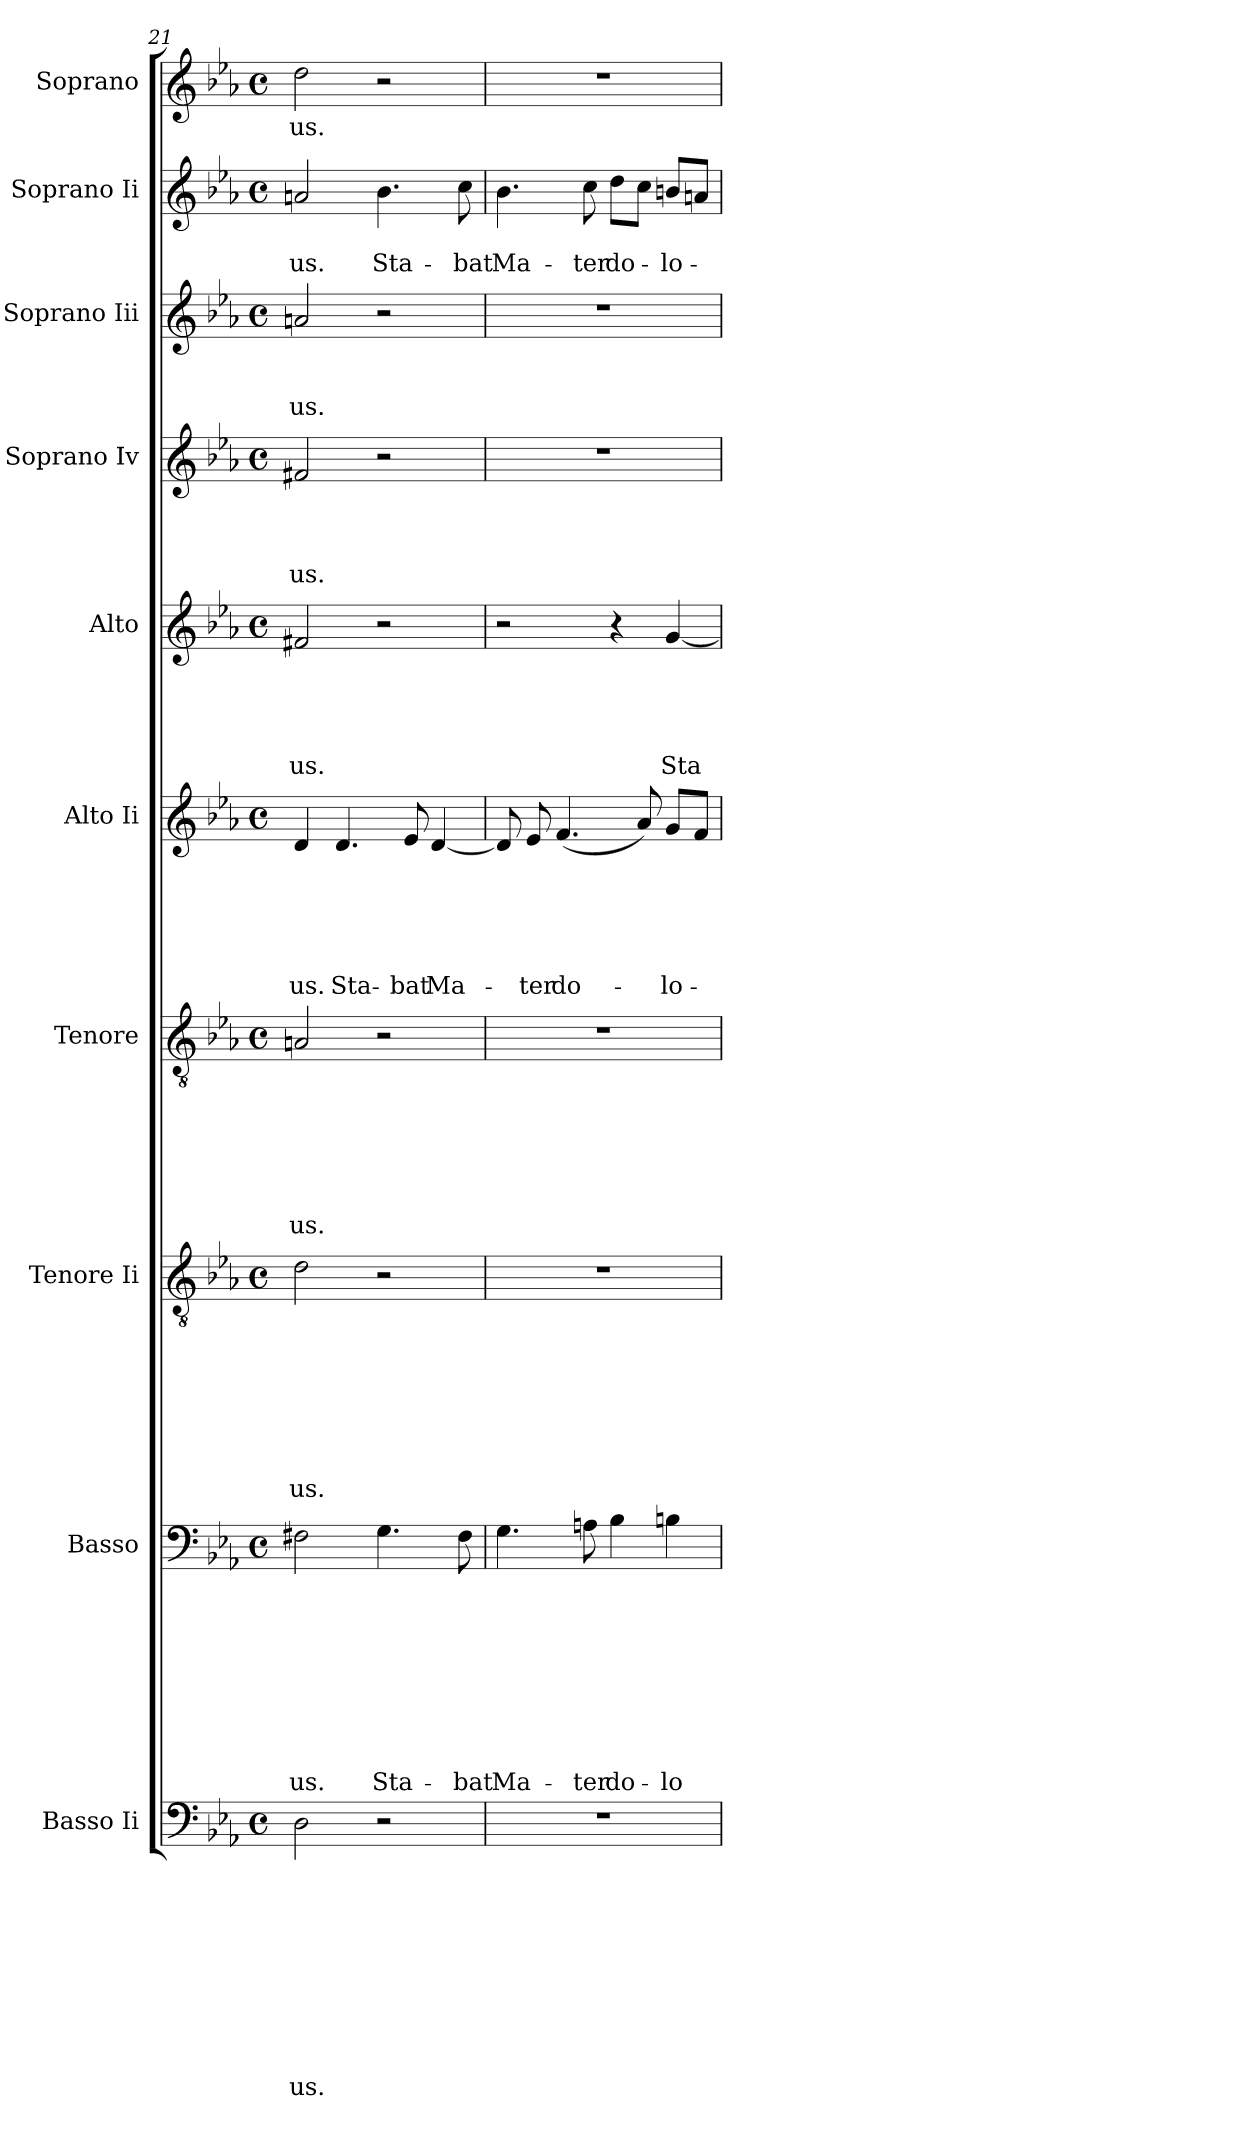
**kern	**text	**text	**text	**text	**text	**text	**text	**text	**text	**text	**kern	**text	**text	**text	**text	**text	**text	**text	**text	**text	**kern	**text	**text	**text	**text	**text	**text	**text	**text	**kern	**text	**text	**text	**text	**text	**text	**text	**kern	**text	**text	**text	**text	**text	**text	**kern	**text	**text	**text	**text	**text	**kern	**text	**text	**text	**text	**kern	**text	**text	**text	**kern	**text	**text	**kern	**text
*part10	*part10	*part10	*part10	*part10	*part10	*part10	*part10	*part10	*part10	*part10	*part9	*part9	*part9	*part9	*part9	*part9	*part9	*part9	*part9	*part9	*part8	*part8	*part8	*part8	*part8	*part8	*part8	*part8	*part8	*part7	*part7	*part7	*part7	*part7	*part7	*part7	*part7	*part6	*part6	*part6	*part6	*part6	*part6	*part6	*part5	*part5	*part5	*part5	*part5	*part5	*part4	*part4	*part4	*part4	*part4	*part3	*part3	*part3	*part3	*part2	*part2	*part2	*part1	*part1
*staff10	*staff10	*staff10	*staff10	*staff10	*staff10	*staff10	*staff10	*staff10	*staff10	*staff10	*staff9	*staff9	*staff9	*staff9	*staff9	*staff9	*staff9	*staff9	*staff9	*staff9	*staff8	*staff8	*staff8	*staff8	*staff8	*staff8	*staff8	*staff8	*staff8	*staff7	*staff7	*staff7	*staff7	*staff7	*staff7	*staff7	*staff7	*staff6	*staff6	*staff6	*staff6	*staff6	*staff6	*staff6	*staff5	*staff5	*staff5	*staff5	*staff5	*staff5	*staff4	*staff4	*staff4	*staff4	*staff4	*staff3	*staff3	*staff3	*staff3	*staff2	*staff2	*staff2	*staff1	*staff1
*I"Basso Ii	*	*	*	*	*	*	*	*	*	*	*I"Basso	*	*	*	*	*	*	*	*	*	*I"Tenore Ii	*	*	*	*	*	*	*	*	*I"Tenore	*	*	*	*	*	*	*	*I"Alto Ii	*	*	*	*	*	*	*I"Alto	*	*	*	*	*	*I"Soprano Iv	*	*	*	*	*I"Soprano Iii	*	*	*	*I"Soprano Ii	*	*	*I"Soprano	*
*clefF4	*	*	*	*	*	*	*	*	*	*	*clefF4	*	*	*	*	*	*	*	*	*	*clefGv2	*	*	*	*	*	*	*	*	*clefGv2	*	*	*	*	*	*	*	*clefG2	*	*	*	*	*	*	*clefG2	*	*	*	*	*	*clefG2	*	*	*	*	*clefG2	*	*	*	*clefG2	*	*	*clefG2	*
*k[b-e-a-]	*	*	*	*	*	*	*	*	*	*	*k[b-e-a-]	*	*	*	*	*	*	*	*	*	*k[b-e-a-]	*	*	*	*	*	*	*	*	*k[b-e-a-]	*	*	*	*	*	*	*	*k[b-e-a-]	*	*	*	*	*	*	*k[b-e-a-]	*	*	*	*	*	*k[b-e-a-]	*	*	*	*	*k[b-e-a-]	*	*	*	*k[b-e-a-]	*	*	*k[b-e-a-]	*
*E-:	*	*	*	*	*	*	*	*	*	*	*E-:	*	*	*	*	*	*	*	*	*	*E-:	*	*	*	*	*	*	*	*	*E-:	*	*	*	*	*	*	*	*E-:	*	*	*	*	*	*	*E-:	*	*	*	*	*	*E-:	*	*	*	*	*E-:	*	*	*	*E-:	*	*	*E-:	*
*M4/4	*	*	*	*	*	*	*	*	*	*	*M4/4	*	*	*	*	*	*	*	*	*	*M4/4	*	*	*	*	*	*	*	*	*M4/4	*	*	*	*	*	*	*	*M4/4	*	*	*	*	*	*	*M4/4	*	*	*	*	*	*M4/4	*	*	*	*	*M4/4	*	*	*	*M4/4	*	*	*M4/4	*
*met(c)	*	*	*	*	*	*	*	*	*	*	*met(c)	*	*	*	*	*	*	*	*	*	*met(c)	*	*	*	*	*	*	*	*	*met(c)	*	*	*	*	*	*	*	*met(c)	*	*	*	*	*	*	*met(c)	*	*	*	*	*	*met(c)	*	*	*	*	*met(c)	*	*	*	*met(c)	*	*	*met(c)	*
=21	=21	=21	=21	=21	=21	=21	=21	=21	=21	=21	=21	=21	=21	=21	=21	=21	=21	=21	=21	=21	=21	=21	=21	=21	=21	=21	=21	=21	=21	=21	=21	=21	=21	=21	=21	=21	=21	=21	=21	=21	=21	=21	=21	=21	=21	=21	=21	=21	=21	=21	=21	=21	=21	=21	=21	=21	=21	=21	=21	=21	=21	=21	=21	=21
!	!	!	!	!	!	!	!	!	!	!LO:LY:b	!	!	!	!	!	!	!	!	!	!LO:LY:b	!	!	!	!	!	!	!	!	!LO:LY:b	!	!	!	!	!	!	!	!LO:LY:b	!	!	!	!	!	!	!LO:LY:b	!	!	!	!	!	!LO:LY:b	!	!	!	!	!LO:LY:b	!	!	!	!LO:LY:b	!	!	!LO:LY:b	!	!LO:LY:b
2D\	.	.	.	.	.	.	.	.	.	-us.	2F#X\	.	.	.	.	.	.	.	.	-us.	2d\	.	.	.	.	.	.	.	-us.	2An/	.	.	.	.	.	.	-us.	4d/	.	.	.	.	.	-us.	2f#X/	.	.	.	.	-us.	2f#X/	.	.	.	-us.	2an/	.	.	-us.	2an/	.	-us.	2dd\	-us.
!	!	!	!	!	!	!	!	!	!	!	!	!	!	!	!	!	!	!	!	!	!	!	!	!	!	!	!	!	!	!	!	!	!	!	!	!	!	!	!	!	!	!	!	!LO:LY:b	!	!	!	!	!	!	!	!	!	!	!	!	!	!	!	!	!	!	!	!
.	.	.	.	.	.	.	.	.	.	.	.	.	.	.	.	.	.	.	.	.	.	.	.	.	.	.	.	.	.	.	.	.	.	.	.	.	.	4.d/	.	.	.	.	.	Sta-	.	.	.	.	.	.	.	.	.	.	.	.	.	.	.	.	.	.	.	.
!	!	!	!	!	!	!	!	!	!	!	!	!	!	!	!	!	!	!	!	!LO:LY:b	!	!	!	!	!	!	!	!	!	!	!	!	!	!	!	!	!	!	!	!	!	!	!	!	!	!	!	!	!	!	!	!	!	!	!	!	!	!	!	!	!	!LO:LY:b	!	!
2r	.	.	.	.	.	.	.	.	.	.	4.G\	.	.	.	.	.	.	.	.	Sta-	2r	.	.	.	.	.	.	.	.	2r	.	.	.	.	.	.	.	.	.	.	.	.	.	.	2r	.	.	.	.	.	2r	.	.	.	.	2r	.	.	.	4.b-\	.	Sta-	2r	.
!	!	!	!	!	!	!	!	!	!	!	!	!	!	!	!	!	!	!	!	!	!	!	!	!	!	!	!	!	!	!	!	!	!	!	!	!	!	!	!	!	!	!	!	!LO:LY:b	!	!	!	!	!	!	!	!	!	!	!	!	!	!	!	!	!	!	!	!
.	.	.	.	.	.	.	.	.	.	.	.	.	.	.	.	.	.	.	.	.	.	.	.	.	.	.	.	.	.	.	.	.	.	.	.	.	.	8e-/	.	.	.	.	.	-bat	.	.	.	.	.	.	.	.	.	.	.	.	.	.	.	.	.	.	.	.
!	!	!	!	!	!	!	!	!	!	!	!	!	!	!	!	!	!	!	!	!	!	!	!	!	!	!	!	!	!	!	!	!	!	!	!	!	!	!	!	!	!	!	!	!LO:LY:b	!	!	!	!	!	!	!	!	!	!	!	!	!	!	!	!	!	!	!	!
.	.	.	.	.	.	.	.	.	.	.	.	.	.	.	.	.	.	.	.	.	.	.	.	.	.	.	.	.	.	.	.	.	.	.	.	.	.	[<4d/	.	.	.	.	.	Ma-	.	.	.	.	.	.	.	.	.	.	.	.	.	.	.	.	.	.	.	.
!	!	!	!	!	!	!	!	!	!	!	!	!	!	!	!	!	!	!	!	!LO:LY:b	!	!	!	!	!	!	!	!	!	!	!	!	!	!	!	!	!	!	!	!	!	!	!	!	!	!	!	!	!	!	!	!	!	!	!	!	!	!	!	!	!	!LO:LY:b	!	!
.	.	.	.	.	.	.	.	.	.	.	8F#\	.	.	.	.	.	.	.	.	-bat	.	.	.	.	.	.	.	.	.	.	.	.	.	.	.	.	.	.	.	.	.	.	.	.	.	.	.	.	.	.	.	.	.	.	.	.	.	.	.	8cc\	.	-bat	.	.
=22	=22	=22	=22	=22	=22	=22	=22	=22	=22	=22	=22	=22	=22	=22	=22	=22	=22	=22	=22	=22	=22	=22	=22	=22	=22	=22	=22	=22	=22	=22	=22	=22	=22	=22	=22	=22	=22	=22	=22	=22	=22	=22	=22	=22	=22	=22	=22	=22	=22	=22	=22	=22	=22	=22	=22	=22	=22	=22	=22	=22	=22	=22	=22	=22
!	!	!	!	!	!	!	!	!	!	!	!	!	!	!	!	!	!	!	!	!LO:LY:b	!	!	!	!	!	!	!	!	!	!	!	!	!	!	!	!	!	!	!	!	!	!	!	!	!	!	!	!	!	!	!	!	!	!	!	!	!	!	!	!	!	!LO:LY:b	!	!
1r	.	.	.	.	.	.	.	.	.	.	4.G\	.	.	.	.	.	.	.	.	Ma-	1r	.	.	.	.	.	.	.	.	1r	.	.	.	.	.	.	.	8d/]	.	.	.	.	.	.	2r	.	.	.	.	.	1r	.	.	.	.	1r	.	.	.	4.b-\	.	Ma-	1r	.
!	!	!	!	!	!	!	!	!	!	!	!	!	!	!	!	!	!	!	!	!	!	!	!	!	!	!	!	!	!	!	!	!	!	!	!	!	!	!	!	!	!	!	!	!LO:LY:b	!	!	!	!	!	!	!	!	!	!	!	!	!	!	!	!	!	!	!	!
.	.	.	.	.	.	.	.	.	.	.	.	.	.	.	.	.	.	.	.	.	.	.	.	.	.	.	.	.	.	.	.	.	.	.	.	.	.	8e-/	.	.	.	.	.	-ter	.	.	.	.	.	.	.	.	.	.	.	.	.	.	.	.	.	.	.	.
!	!	!	!	!	!	!	!	!	!	!	!	!	!	!	!	!	!	!	!	!	!	!	!	!	!	!	!	!	!	!	!	!	!	!	!	!	!	!	!	!	!	!	!	!LO:LY:b	!	!	!	!	!	!	!	!	!	!	!	!	!	!	!	!	!	!	!	!
.	.	.	.	.	.	.	.	.	.	.	.	.	.	.	.	.	.	.	.	.	.	.	.	.	.	.	.	.	.	.	.	.	.	.	.	.	.	(<4.f/	.	.	.	.	.	do-	.	.	.	.	.	.	.	.	.	.	.	.	.	.	.	.	.	.	.	.
!	!	!	!	!	!	!	!	!	!	!	!	!	!	!	!	!	!	!	!	!LO:LY:b	!	!	!	!	!	!	!	!	!	!	!	!	!	!	!	!	!	!	!	!	!	!	!	!	!	!	!	!	!	!	!	!	!	!	!	!	!	!	!	!	!	!LO:LY:b	!	!
.	.	.	.	.	.	.	.	.	.	.	8An\	.	.	.	.	.	.	.	.	-ter	.	.	.	.	.	.	.	.	.	.	.	.	.	.	.	.	.	.	.	.	.	.	.	.	.	.	.	.	.	.	.	.	.	.	.	.	.	.	.	8cc\	.	-ter	.	.
!	!	!	!	!	!	!	!	!	!	!	!	!	!	!	!	!	!	!	!	!LO:LY:b	!	!	!	!	!	!	!	!	!	!	!	!	!	!	!	!	!	!	!	!	!	!	!	!	!	!	!	!	!	!	!	!	!	!	!	!	!	!	!	!	!	!LO:LY:b	!	!
.	.	.	.	.	.	.	.	.	.	.	4B-\	.	.	.	.	.	.	.	.	do-	.	.	.	.	.	.	.	.	.	.	.	.	.	.	.	.	.	.	.	.	.	.	.	.	4r	.	.	.	.	.	.	.	.	.	.	.	.	.	.	8dd\L	.	do-	.	.
.	.	.	.	.	.	.	.	.	.	.	.	.	.	.	.	.	.	.	.	.	.	.	.	.	.	.	.	.	.	.	.	.	.	.	.	.	.	8a-/)	.	.	.	.	.	.	.	.	.	.	.	.	.	.	.	.	.	.	.	.	.	8cc\J	.	.	.	.
!	!	!	!	!	!	!	!	!	!	!	!	!	!	!	!	!	!	!	!	!LO:LY:b	!	!	!	!	!	!	!	!	!	!	!	!	!	!	!	!	!	!	!	!	!	!	!	!LO:LY:b	!	!	!	!	!	!LO:LY:b	!	!	!	!	!	!	!	!	!	!	!	!LO:LY:b	!	!
.	.	.	.	.	.	.	.	.	.	.	4Bn\	.	.	.	.	.	.	.	.	-lo-	.	.	.	.	.	.	.	.	.	.	.	.	.	.	.	.	.	8g/L	.	.	.	.	.	-lo-	[<4g/	.	.	.	.	Sta-	.	.	.	.	.	.	.	.	.	8bn/L	.	-lo-	.	.
.	.	.	.	.	.	.	.	.	.	.	.	.	.	.	.	.	.	.	.	.	.	.	.	.	.	.	.	.	.	.	.	.	.	.	.	.	.	8f/J	.	.	.	.	.	.	.	.	.	.	.	.	.	.	.	.	.	.	.	.	.	8an/J	.	.	.	.
=	=	=	=	=	=	=	=	=	=	=	=	=	=	=	=	=	=	=	=	=	=	=	=	=	=	=	=	=	=	=	=	=	=	=	=	=	=	=	=	=	=	=	=	=	=	=	=	=	=	=	=	=	=	=	=	=	=	=	=	=	=	=	=	=
*-	*-	*-	*-	*-	*-	*-	*-	*-	*-	*-	*-	*-	*-	*-	*-	*-	*-	*-	*-	*-	*-	*-	*-	*-	*-	*-	*-	*-	*-	*-	*-	*-	*-	*-	*-	*-	*-	*-	*-	*-	*-	*-	*-	*-	*-	*-	*-	*-	*-	*-	*-	*-	*-	*-	*-	*-	*-	*-	*-	*-	*-	*-	*-	*-
